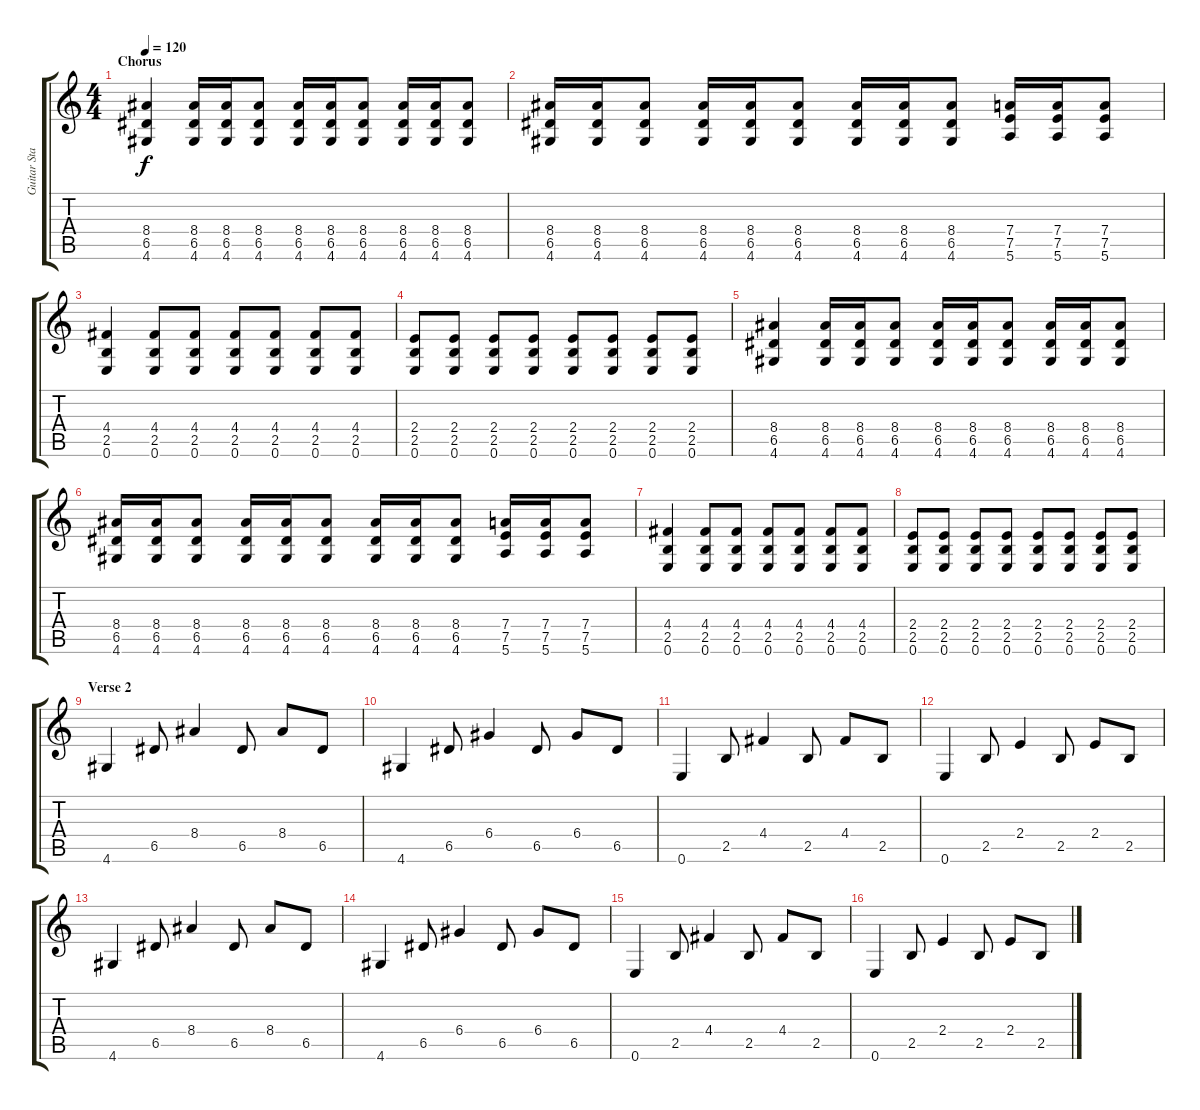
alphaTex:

\track ("Guitar Standart" "Guitar Sta") {instrument distortionguitar}
\staff {score tabs}
\tuning (E4 B3 G3 D3 A2 E2) {hide}
\ts (4 4)
\section ("" "Chorus")
\tempo 120
\clef g2
\ks c
(8.4 6.5 4.6).4{dy f} (8.4 6.5 4.6).16 (8.4 6.5 4.6).16 (8.4 6.5 4.6).8 (8.4 6.5 4.6).16 (8.4 6.5 4.6).16 (8.4 6.5 4.6).8 (8.4 6.5 4.6).16 (8.4 6.5 4.6).16 (8.4 6.5 4.6).8 |
(8.4 6.5 4.6).16 (8.4 6.5 4.6).16 (8.4 6.5 4.6).8 (8.4 6.5 4.6).16 (8.4 6.5 4.6).16 (8.4 6.5 4.6).8 (8.4 6.5 4.6).16 (8.4 6.5 4.6).16 (8.4 6.5 4.6).8 (7.4 7.5 5.6).16 (7.4 7.5 5.6).16 (7.4 7.5 5.6).8 |
(4.4 2.5 0.6).4 (4.4 2.5 0.6).8 (4.4 2.5 0.6).8 (4.4 2.5 0.6).8 (4.4 2.5 0.6).8 (4.4 2.5 0.6).8 (4.4 2.5 0.6).8 |
(2.4 2.5 0.6).8 (2.4 2.5 0.6).8 (2.4 2.5 0.6).8 (2.4 2.5 0.6).8 (2.4 2.5 0.6).8 (2.4 2.5 0.6).8 (2.4 2.5 0.6).8 (2.4 2.5 0.6).8 |
(8.4 6.5 4.6).4 (8.4 6.5 4.6).16 (8.4 6.5 4.6).16 (8.4 6.5 4.6).8 (8.4 6.5 4.6).16 (8.4 6.5 4.6).16 (8.4 6.5 4.6).8 (8.4 6.5 4.6).16 (8.4 6.5 4.6).16 (8.4 6.5 4.6).8 |
(8.4 6.5 4.6).16 (8.4 6.5 4.6).16 (8.4 6.5 4.6).8 (8.4 6.5 4.6).16 (8.4 6.5 4.6).16 (8.4 6.5 4.6).8 (8.4 6.5 4.6).16 (8.4 6.5 4.6).16 (8.4 6.5 4.6).8 (7.4 7.5 5.6).16 (7.4 7.5 5.6).16 (7.4 7.5 5.6).8 |
(4.4 2.5 0.6).4 (4.4 2.5 0.6).8 (4.4 2.5 0.6).8 (4.4 2.5 0.6).8 (4.4 2.5 0.6).8 (4.4 2.5 0.6).8 (4.4 2.5 0.6).8 |
(2.4 2.5 0.6).8 (2.4 2.5 0.6).8 (2.4 2.5 0.6).8 (2.4 2.5 0.6).8 (2.4 2.5 0.6).8 (2.4 2.5 0.6).8 (2.4 2.5 0.6).8 (2.4 2.5 0.6).8 |
\section ("" "Verse 2")
4.6.4{instrument electricguitarjazz} 6.5.8 8.4.4 6.5.8 8.4.8 6.5.8 |
4.6.4{instrument electricguitarjazz} 6.5.8 6.4.4 6.5.8 6.4.8 6.5.8 |
0.6.4 2.5.8 4.4.4 2.5.8 4.4.8 2.5.8 |
0.6.4 2.5.8 2.4.4 2.5.8 2.4.8 2.5.8 |
4.6.4 6.5.8 8.4.4 6.5.8 8.4.8 6.5.8 |
4.6.4 6.5.8 6.4.4 6.5.8 6.4.8 6.5.8 |
0.6.4 2.5.8 4.4.4 2.5.8 4.4.8 2.5.8 |
0.6.4 2.5.8 2.4.4 2.5.8 2.4.8 2.5.8
